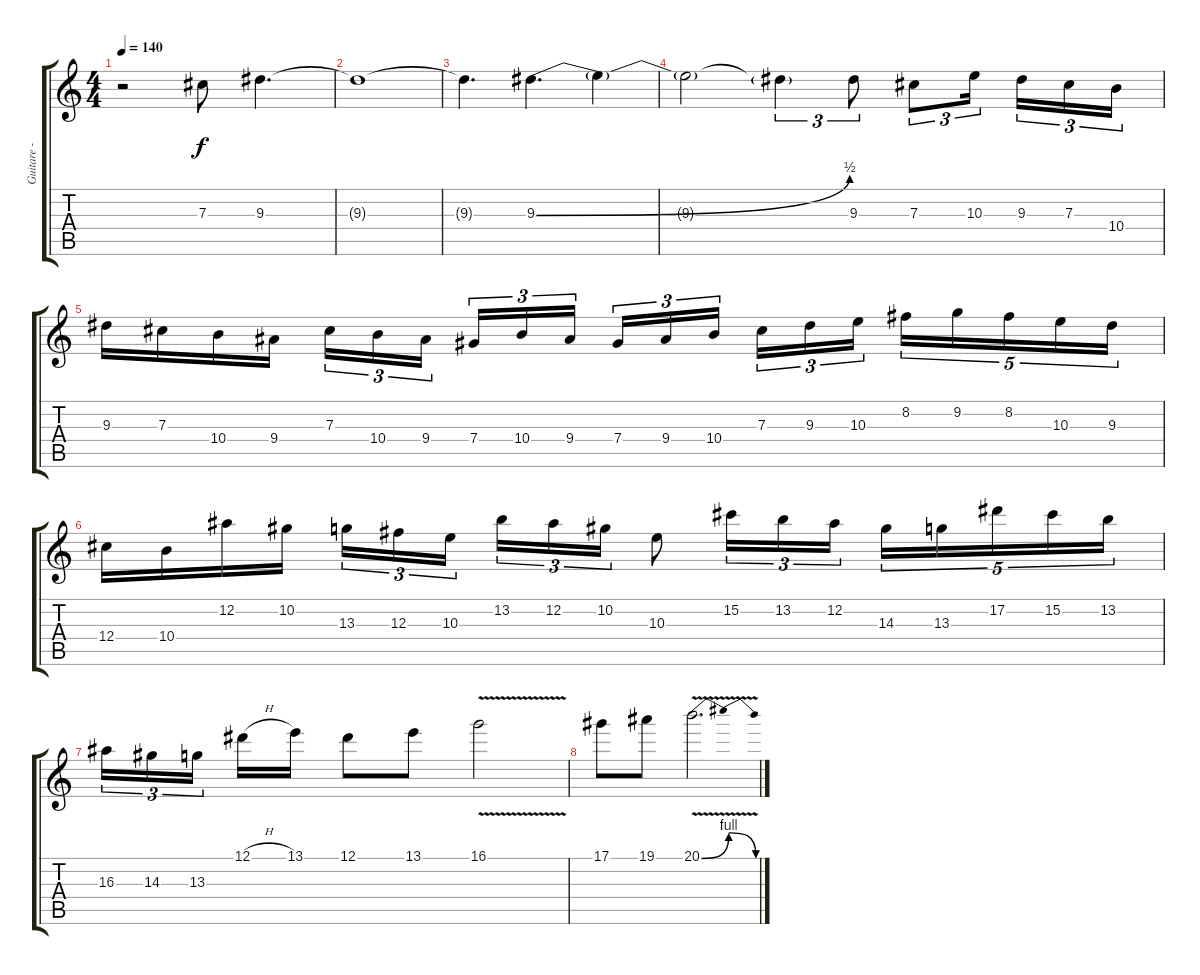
\track ("Guitare - Yngwie Malmsteen" "Guitare - ") {instrument overdrivenguitar}
\staff {score tabs}
\tuning (Eb4 Bb3 Gb3 Db3 Ab2 Eb2) {hide}
\ts (4 4)
\tempo 140
\clef g2
\ks c
r.2{dy f} 7.3.8 9.3.4{d} |
9.3{t}.1 |
9.3{t}.4{d} 9.3{be (bend 0 0 60 2)}.4{d} 9.3{t}.4 |
9.3{t}.2 9.3{t}.4{tu (3 2)} 9.3.8{tu (3 2)} 7.3.8{tu (3 2)} 10.3.16{tu (3 2) beam splitsecondary} 9.3.16{tu (3 2)} 7.3.16{tu (3 2)} 10.4.16{tu (3 2)} |
9.3.16 7.3.16 10.4.16 9.4.16 7.3.16{tu (3 2)} 10.4.16{tu (3 2)} 9.4.16{tu (3 2) beam splitsecondary} 7.4.16{tu (3 2)} 10.4.16{tu (3 2)} 9.4.16{tu (3 2)} 7.4.16{tu (3 2)} 9.4.16{tu (3 2)} 10.4.16{tu (3 2) beam splitsecondary} 7.3.16{tu (3 2)} 9.3.16{tu (3 2)} 10.3.16{tu (3 2)} 8.2.16{tu (5 4)} 9.2.16{tu (5 4)} 8.2.16{tu (5 4)} 10.3.16{tu (5 4)} 9.3.16{tu (5 4)} |
12.4.16 10.4.16 12.2.16 10.2.16 13.3.16{tu (3 2)} 12.3.16{tu (3 2)} 10.3.16{tu (3 2) beam splitsecondary} 13.2.16{tu (3 2)} 12.2.16{tu (3 2)} 10.2.16{tu (3 2)} 10.3.8 15.2.16{tu (3 2)} 13.2.16{tu (3 2)} 12.2.16{tu (3 2)} 14.3.16{tu (5 4)} 13.3.16{tu (5 4)} 17.2.16{tu (5 4)} 15.2.16{tu (5 4)} 13.2.16{tu (5 4)} |
16.3.16{tu (3 2)} 14.3.16{tu (3 2)} 13.3.16{tu (3 2) beam splitsecondary} 12.1{h}.16 13.1.16 12.1.8 13.1.8 16.1{v}.2 |
17.1.8 19.1.8 20.1{be (bendrelease 0 0 10 4 45 4 60 0) v}.2{d}
